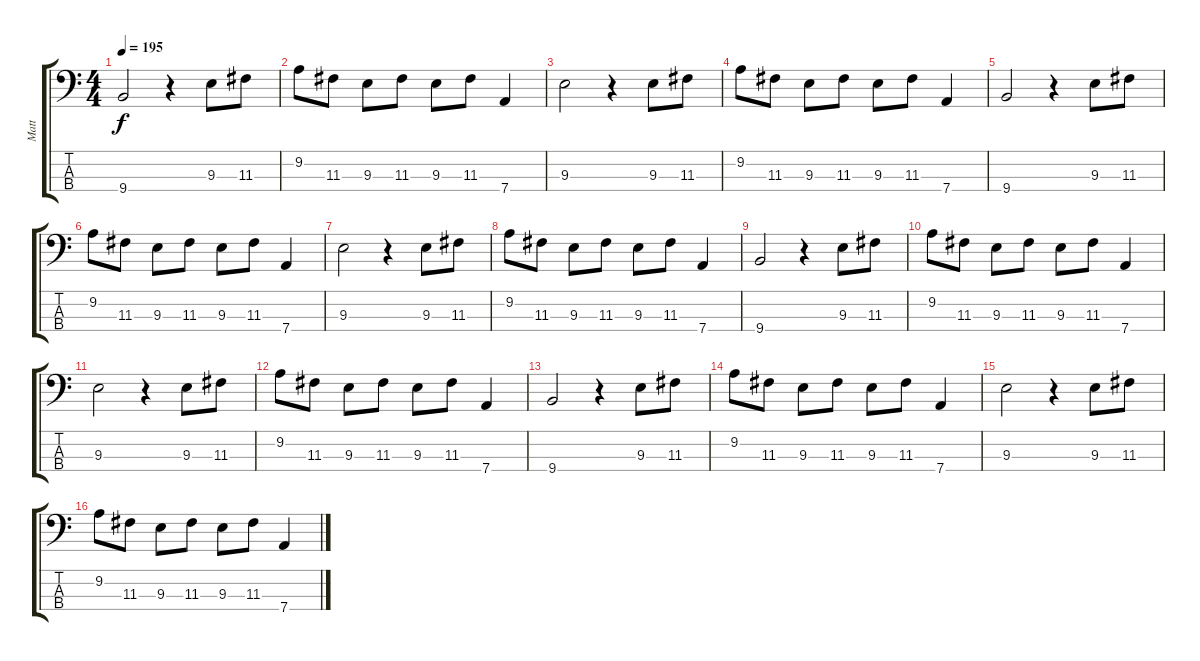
\track ("Matt" "Matt") {instrument electricbassfinger}
\staff {score tabs}
\tuning (F2 C2 G1 D1) {hide}
\ts (4 4)
\tempo 195
\clef f4
\ks c
9.4.2{dy f} r.4 9.3.8 11.3.8 |
9.2.8 11.3.8 9.3.8 11.3.8 9.3.8 11.3.8 7.4.4 |
9.3.2 r.4 9.3.8 11.3.8 |
9.2.8 11.3.8 9.3.8 11.3.8 9.3.8 11.3.8 7.4.4 |
9.4.2 r.4 9.3.8 11.3.8 |
9.2.8 11.3.8 9.3.8 11.3.8 9.3.8 11.3.8 7.4.4 |
9.3.2 r.4 9.3.8 11.3.8 |
9.2.8 11.3.8 9.3.8 11.3.8 9.3.8 11.3.8 7.4.4 |
9.4.2 r.4 9.3.8 11.3.8 |
9.2.8 11.3.8 9.3.8 11.3.8 9.3.8 11.3.8 7.4.4 |
9.3.2 r.4 9.3.8 11.3.8 |
9.2.8 11.3.8 9.3.8 11.3.8 9.3.8 11.3.8 7.4.4 |
9.4.2 r.4 9.3.8 11.3.8 |
9.2.8 11.3.8 9.3.8 11.3.8 9.3.8 11.3.8 7.4.4 |
9.3.2 r.4 9.3.8 11.3.8 |
9.2.8 11.3.8 9.3.8 11.3.8 9.3.8 11.3.8 7.4.4
